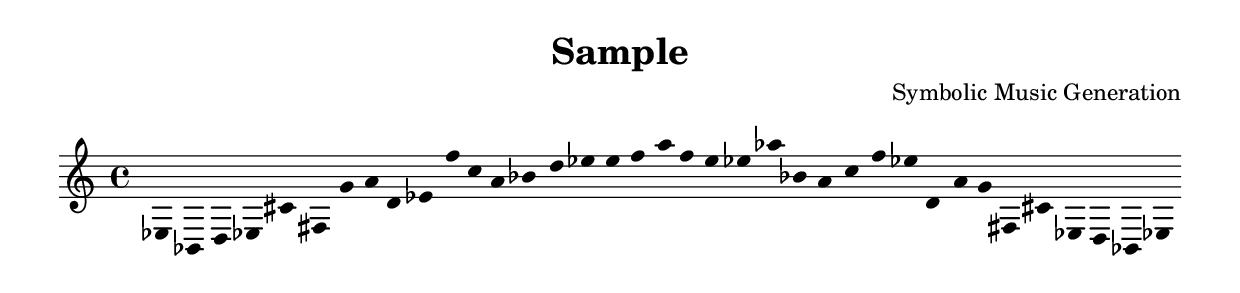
% z vector: tensor([[ 2.5191, -0.2611, -3.0022, -0.7890, -0.3194, -1.0356, -1.6097, -0.0651,-0.3762,  0.3964, -0.4335, -0.3495]])
    \version "2.22.2"
    \header {
    title = "Sample"
    composer = "Symbolic Music Generation"
    }

    \score {
    <<
        \cadenzaOn
        \override Beam.breakable = ##t
        \accidentalStyle Score.forget
        \override Score.TextScript.padding = #2
        \override Stem.transparent = ##t
    {
    \clef treble
        ees16 [ bes, d ]
    ees [ cis' fis g' a' d' ees' f'' c'' a' bes' d'' ees'' e'' f'' a'' f'' e'' ees'' aes'' bes' a' c'' f'' ees'' d' a' g' fis cis' ]
    ees [ d bes, ]
    ees
    }
    >>
    \layout {
        indent = 0\mm
        line-width = 190\mm
        \override Stem.transparent = ##t
    }    
    }
    
    